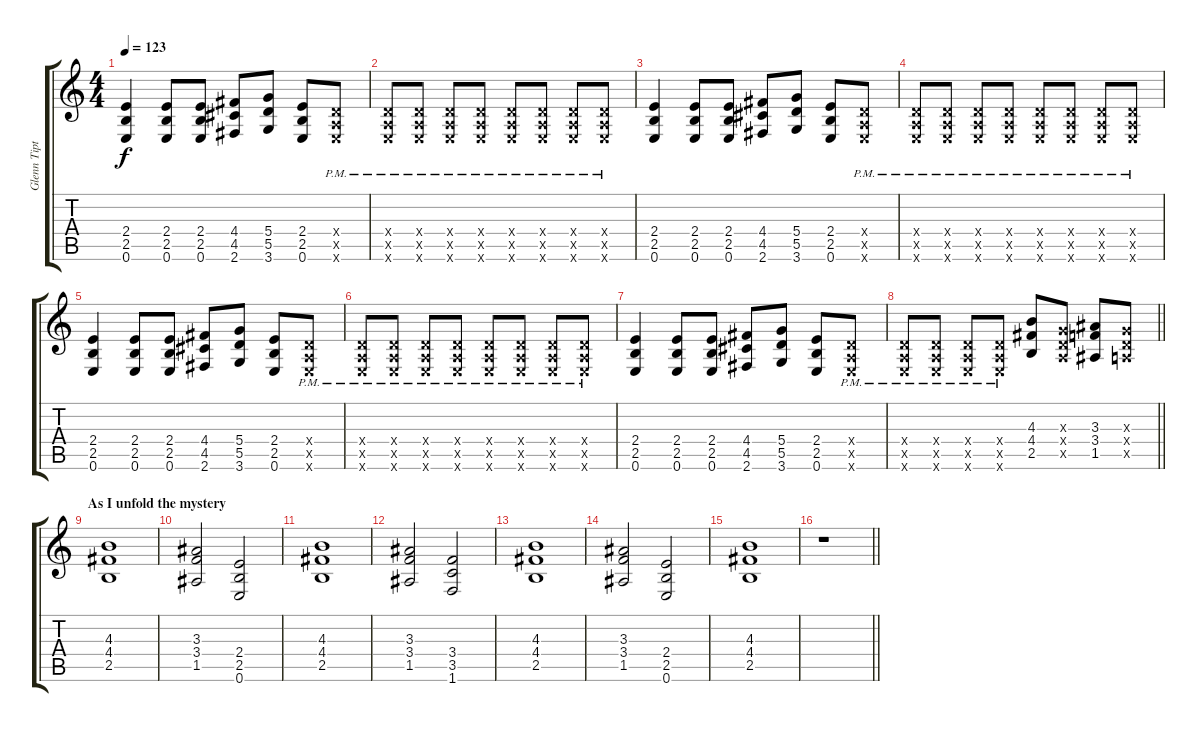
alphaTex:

\track ("Glenn Tipton" "Glenn Tipt") {instrument distortionguitar}
\staff {score tabs}
\tuning (E4 B3 G3 D3 A2 E2) {hide}
\ts (4 4)
\tempo 123
\clef g2
\ks c
(2.4 2.5 0.6).4{dy f} (2.4 2.5 0.6).8 (2.4 2.5 0.6).8 (4.4 4.5 2.6).8 (5.4 5.5 3.6).8 (2.4 2.5 0.6).8 (0.4{x} 0.5{x} 0.6{pm x}).8 |
(0.4{x} 0.5{x} 0.6{pm x}).8 (0.4{x} 0.5{x} 0.6{pm x}).8 (0.4{x} 0.5{x} 0.6{pm x}).8 (0.4{x} 0.5{x} 0.6{pm x}).8 (0.4{x} 0.5{x} 0.6{pm x}).8 (0.4{x} 0.5{x} 0.6{pm x}).8 (0.4{x} 0.5{x} 0.6{pm x}).8 (0.4{x} 0.5{x} 0.6{pm x}).8 |
(2.4 2.5 0.6).4 (2.4 2.5 0.6).8 (2.4 2.5 0.6).8 (4.4 4.5 2.6).8 (5.4 5.5 3.6).8 (2.4 2.5 0.6).8 (0.4{x} 0.5{x} 0.6{pm x}).8 |
(0.4{x} 0.5{x} 0.6{pm x}).8 (0.4{x} 0.5{x} 0.6{pm x}).8 (0.4{x} 0.5{x} 0.6{pm x}).8 (0.4{x} 0.5{x} 0.6{pm x}).8 (0.4{x} 0.5{x} 0.6{pm x}).8 (0.4{x} 0.5{x} 0.6{pm x}).8 (0.4{x} 0.5{x} 0.6{pm x}).8 (0.4{x} 0.5{x} 0.6{pm x}).8 |
(2.4 2.5 0.6).4 (2.4 2.5 0.6).8 (2.4 2.5 0.6).8 (4.4 4.5 2.6).8 (5.4 5.5 3.6).8 (2.4 2.5 0.6).8 (0.4{x} 0.5{x} 0.6{pm x}).8 |
(0.4{x} 0.5{x} 0.6{pm x}).8 (0.4{x} 0.5{x} 0.6{pm x}).8 (0.4{x} 0.5{x} 0.6{pm x}).8 (0.4{x} 0.5{x} 0.6{pm x}).8 (0.4{x} 0.5{x} 0.6{pm x}).8 (0.4{x} 0.5{x} 0.6{pm x}).8 (0.4{x} 0.5{x} 0.6{pm x}).8 (0.4{x} 0.5{x} 0.6{pm x}).8 |
(2.4 2.5 0.6).4 (2.4 2.5 0.6).8 (2.4 2.5 0.6).8 (4.4 4.5 2.6).8 (5.4 5.5 3.6).8 (2.4 2.5 0.6).8 (0.4{x} 0.5{x} 0.6{pm x}).8 |
\barLineRight lightlight
(0.4{x} 0.5{x} 0.6{pm x}).8 (0.4{x} 0.5{x} 0.6{pm x}).8 (0.4{x} 0.5{x} 0.6{pm x}).8 (0.4{x} 0.5{x} 0.6{pm x}).8 (4.3 4.4 2.5).8 (0.3{x} 0.4{x} 0.5{x}).8 (3.3 3.4 1.5).8 (0.3{x} 0.4{x} 0.5{x}).8 |
\section ("" "As I unfold the mystery")
(4.3 4.4 2.5).1 |
(3.3 3.4 1.5).2 (2.4 2.5 0.6).2 |
(4.3 4.4 2.5).1 |
(3.3 3.4 1.5).2 (3.4 3.5 1.6).2 |
(4.3 4.4 2.5).1 |
(3.3 3.4 1.5).2 (2.4 2.5 0.6).2 |
(4.3 4.4 2.5).1 |
\barLineRight lightlight
r.1
